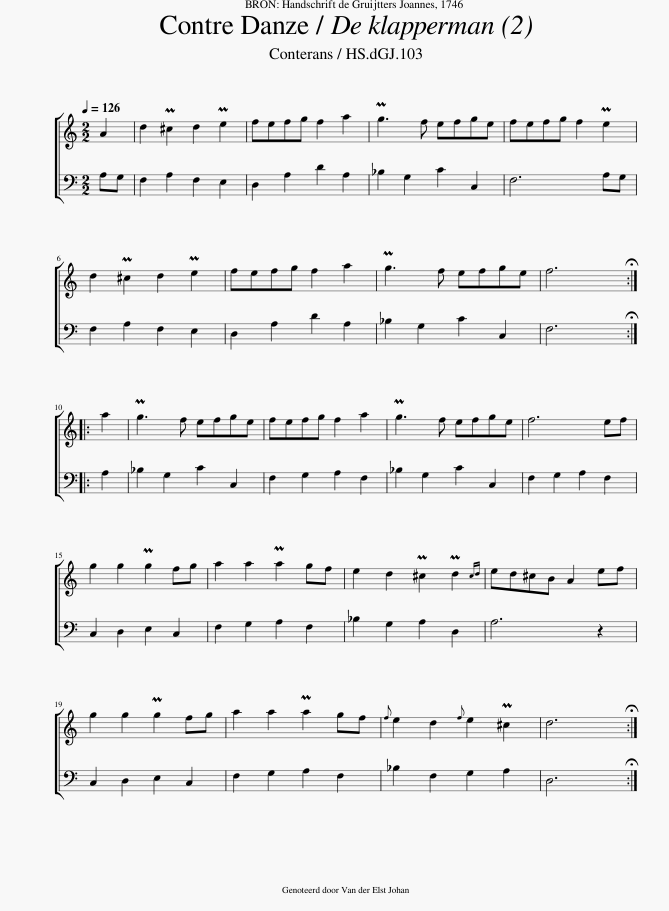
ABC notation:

X:1
%%score [ 1 2 ]
L:1/8
Q:1/4=126
M:2/2
I:linebreak $
K:C
V:1 treble
V:2 bass
V:1
 A2 | d2 P^c2 d2 Pe2 | fefg f2 a2 | Pg3 f efge | fefg f2 Pe2 |$ %5
 d2 P^c2 d2 Pe2 | fefg f2 a2 | Pg3 f efge | f6 ::$ a2 | %10
 Pg3 f efge | fefg f2 a2 | Pg3 f efge | f6 ef |$ g2 g2 Pg2 fg | %15
 a2 a2 Pa2 gf | e2 d2 P^c2 Pd2{cd} | ed^cB A2 ef |$ g2 g2 Pg2 fg | a2 a2 Pa2 gf | %20
{f} e2 d2{f} e2 P^c2 | d6 :| %22
V:2
 A,G, | F,2 A,2 F,2 E,2 | D,2 A,2 D2 A,2 | _B,2 G,2 C2 C,2 | F,6 A,G, |$ %5
 F,2 A,2 F,2 E,2 | D,2 A,2 D2 A,2 | _B,2 G,2 C2 C,2 | F,6 ::$ A,2 | %10
 _B,2 G,2 C2 C,2 | F,2 G,2 A,2 F,2 | _B,2 G,2 C2 C,2 | F,2 G,2 A,2 F,2 |$ C,2 D,2 E,2 C,2 | %15
 F,2 G,2 A,2 F,2 | _B,2 G,2 A,2 D,2 | A,6 z2 |$ C,2 D,2 E,2 C,2 | F,2 G,2 A,2 F,2 | %20
 _B,2 F,2 G,2 A,2 | D,6 :| %22
